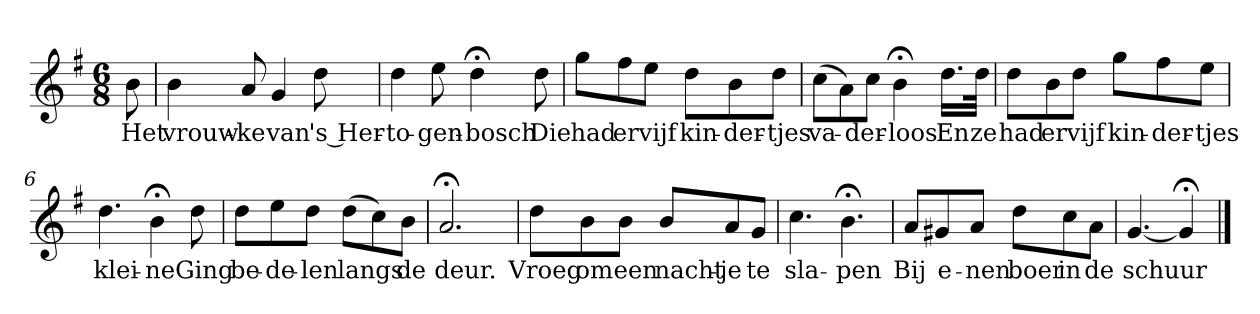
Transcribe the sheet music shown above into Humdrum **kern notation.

**kern	**text
*part1	*part1
*staff1	*staff1
*k[f#]	*
*G:	*
*M6/8	*
*MM120	*
=	=
8b	Het
=1	=1
4b	vrouw-
8a	-ke
4g	van
8dd	's Her-
=2	=2
4dd	-to-
8ee	-gen-
4dd;<	-bosch
8dd	Die
=3	=3
8ggL	had
8ff#	er
8eeJ	vijf
8ddL	kin-
8b	-der-
8ddJ	-tjes
=4	=4
(8ccL	va-
8a)	.
8ccJ	-der-
4b;<	-loos
16.ddLL	En
32ddJJk	ze
=5	=5
8ddL	had
8b	er
8ddJ	vijf
8ggL	kin-
8ff#	-der-
8eeJ	-tjes
=6	=6
4.dd	klei-
4b;<	-ne
8dd	Ging
=7	=7
8ddL	be-
8ee	-de-
8ddJ	-len
(8ddL	langs
8cc)	.
8bJ	de
=8	=8
2.a;<	deur.
=9	=9
8ddL	Vroeg
8b	om
8bJ	een
8bL	nacht-
8a	-je
8gJ	te
=10	=10
4.cc	sla-
4.b;<	-pen
=11	=11
8aL	Bij
8g#X	e-
8aJ	-nen
8ddL	boer
8cc	in
8aJ	de
=12	=12
[4.g	schuur
4g;<]	.
==	==
*-	*-
